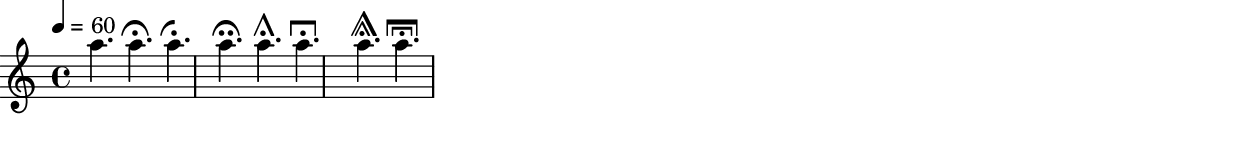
%% Generated by lilypond-book
%% Options: [exampleindent=10.16\mm,indent=0\mm,line-width=160\mm,paper-height=845.047\pt,paper-width=597.508\pt,papersize='(cons (* 597.508 pt) (* 845.047 pt))]
\include "lilypond-book-preamble.ly"


% ****************************************************************
% Start cut-&-pastable-section
% ****************************************************************

#(ly:set-option 'eps-box-padding 3.000000)



\paper {
  #(set-paper-size '(cons (* 597.508 pt) (* 845.047 pt)))
  indent = 0\mm
  line-width = 160\mm
  % offset the left padding, also add 1mm as lilypond creates cropped
  % images with a little space on the right
  line-width = #(- line-width (* mm  3.000000) (* mm 1))
}

\layout {
  
}




% ****************************************************************
% ly snippet:
% ****************************************************************
\sourcefilename "/lilypond-2.27.0/input/regression/fermata-dot-position.ly"
\sourcefileline 0
\version "2.23.12"

\header {

texidoc = "Fermatas have an appropriate distance to dots, note
heads and other articulations.

"

}

\relative c''' {
  \tempo 4 = 60
  a4.
  a4.\fermata
  a4.\henzeshortfermata
  a4.\henzelongfermata
  a4.\shortfermata
  a4.\longfermata
  a4.\veryshortfermata
  a4.\verylongfermata
}

\relative c''' {
  \tempo 4 = 60
  a4->
  a4->\fermata
  a4->\henzeshortfermata
  a4->\henzelongfermata
  a4->\shortfermata
  a4->\longfermata
  a4->\veryshortfermata
  a4->\verylongfermata
}





% ****************************************************************
% end ly snippet
% ****************************************************************
